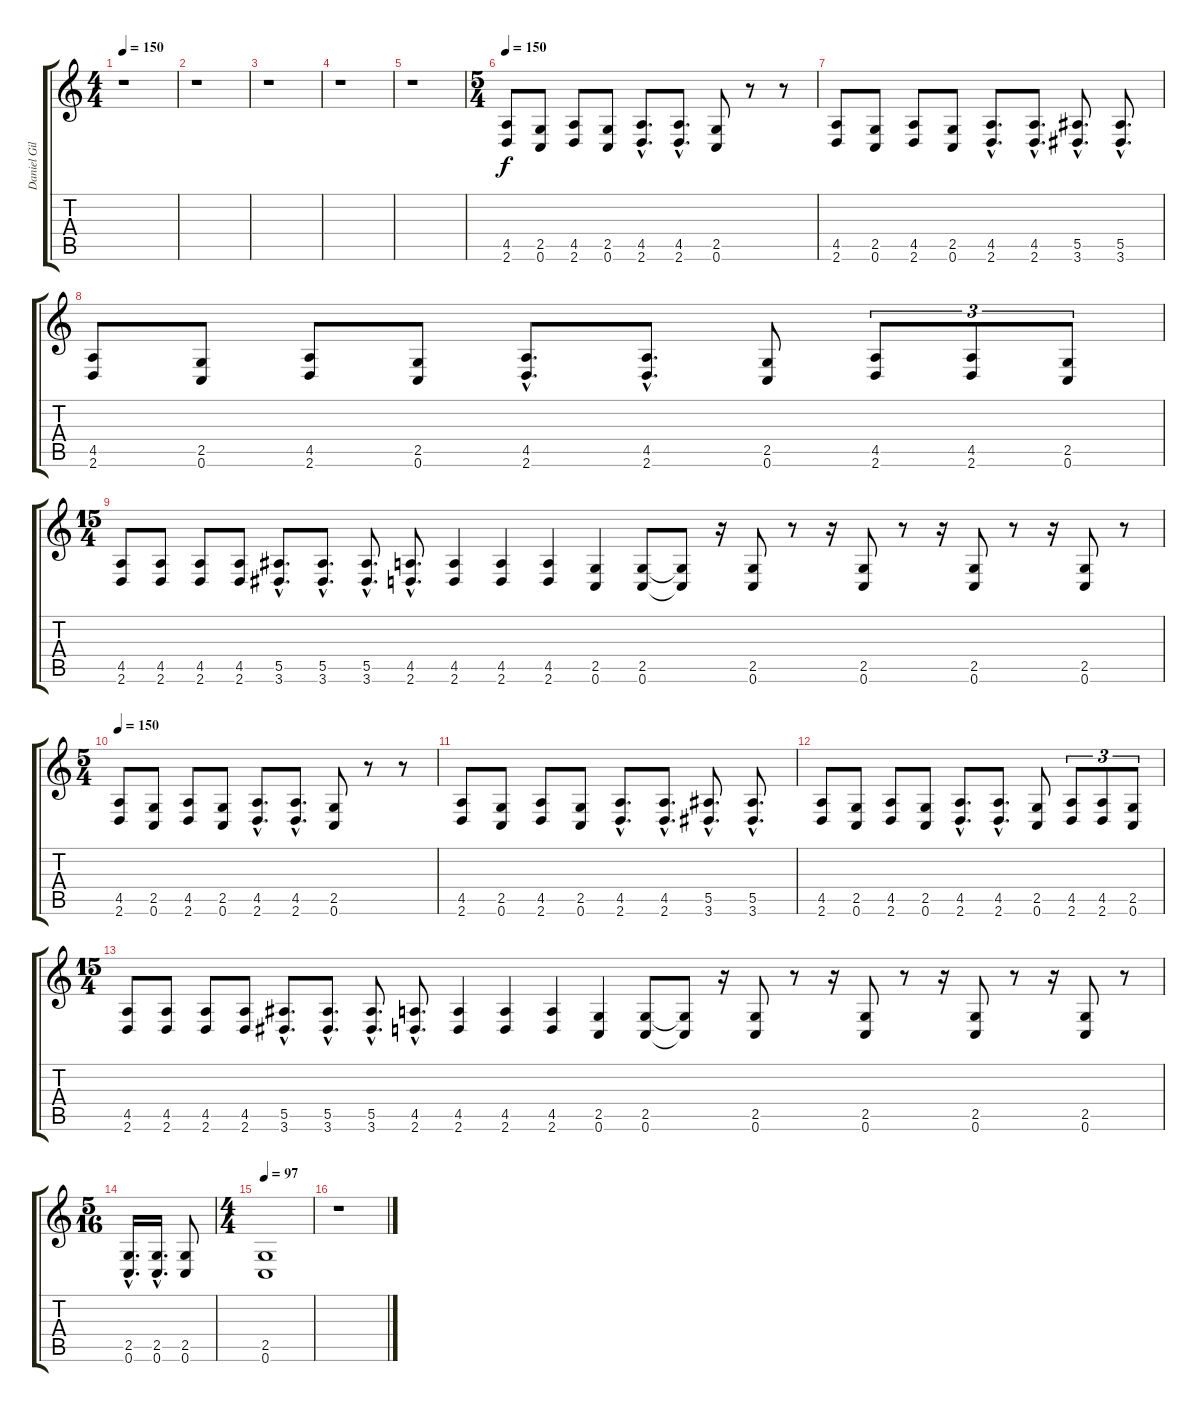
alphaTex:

\track ("Daniel Gildenlöw" "Daniel Gil") {instrument distortionguitar}
\staff {score tabs}
\tuning (C4 G3 Eb3 Bb2 F2 C2) {hide}
\ts (4 4)
\tempo 150
\clef g2
\ks c
r.1{dy f} |
r.1 |
r.1 |
r.1 |
r.1 |
\ts (5 4)
\tempo 150
(4.5 2.6).8{volume 10 balance 15 instrument overdrivenguitar} (2.5 0.6).8 (4.5 2.6).8 (2.5 0.6).8 (4.5{hac} 2.6{hac}).8{d} (4.5{hac} 2.6{hac}).8{d} (2.5 0.6).8 r.8 r.8 |
(4.5 2.6).8 (2.5 0.6).8 (4.5 2.6).8 (2.5 0.6).8 (4.5{hac} 2.6{hac}).8{d} (4.5{hac} 2.6{hac}).8{d} (5.5{hac} 3.6{hac}).8{d} (5.5{hac} 3.6{hac}).8{d} |
(4.5 2.6).8 (2.5 0.6).8 (4.5 2.6).8 (2.5 0.6).8 (4.5{hac} 2.6{hac}).8{d} (4.5{hac} 2.6{hac}).8{d} (2.5 0.6).8 (4.5 2.6).8{tu (3 2)} (4.5 2.6).8{tu (3 2)} (2.5 0.6).8{tu (3 2)} |
\ts (15 4)
(4.5 2.6).8 (4.5 2.6).8 (4.5 2.6).8 (4.5 2.6).8 (5.5{hac} 3.6{hac}).8{d} (5.5{hac} 3.6{hac}).8{d} (5.5{hac} 3.6{hac}).8{d} (4.5{hac} 2.6{hac}).8{d} (4.5 2.6).4 (4.5 2.6).4 (4.5 2.6).4 (2.5 0.6).4 (2.5 0.6).8 (2.5{t} 0.6{t}).8 r.16 (2.5 0.6).8 r.8 r.16 (2.5 0.6).8 r.8 r.16 (2.5 0.6).8 r.8 r.16 (2.5 0.6).8 r.8 |
\ts (5 4)
\tempo 150
(4.5 2.6).8{volume 10 balance 15 instrument overdrivenguitar} (2.5 0.6).8 (4.5 2.6).8 (2.5 0.6).8 (4.5{hac} 2.6{hac}).8{d} (4.5{hac} 2.6{hac}).8{d} (2.5 0.6).8 r.8 r.8 |
(4.5 2.6).8 (2.5 0.6).8 (4.5 2.6).8 (2.5 0.6).8 (4.5{hac} 2.6{hac}).8{d} (4.5{hac} 2.6{hac}).8{d} (5.5{hac} 3.6{hac}).8{d} (5.5{hac} 3.6{hac}).8{d} |
(4.5 2.6).8 (2.5 0.6).8 (4.5 2.6).8 (2.5 0.6).8 (4.5{hac} 2.6{hac}).8{d} (4.5{hac} 2.6{hac}).8{d} (2.5 0.6).8 (4.5 2.6).8{tu (3 2)} (4.5 2.6).8{tu (3 2)} (2.5 0.6).8{tu (3 2)} |
\ts (15 4)
(4.5 2.6).8 (4.5 2.6).8 (4.5 2.6).8 (4.5 2.6).8 (5.5{hac} 3.6{hac}).8{d} (5.5{hac} 3.6{hac}).8{d} (5.5{hac} 3.6{hac}).8{d} (4.5{hac} 2.6{hac}).8{d} (4.5 2.6).4 (4.5 2.6).4 (4.5 2.6).4 (2.5 0.6).4 (2.5 0.6).8 (2.5{t} 0.6{t}).8 r.16 (2.5 0.6).8 r.8 r.16 (2.5 0.6).8 r.8 r.16 (2.5 0.6).8 r.8 r.16 (2.5 0.6).8 r.8 |
\ts (5 16)
(2.5{hac} 0.6{hac}).16{d} (2.5{hac} 0.6{hac}).16{d} (2.5 0.6).8 |
\ts (4 4)
\tempo 97
(2.5 0.6).1{volume 2} |
r.1
